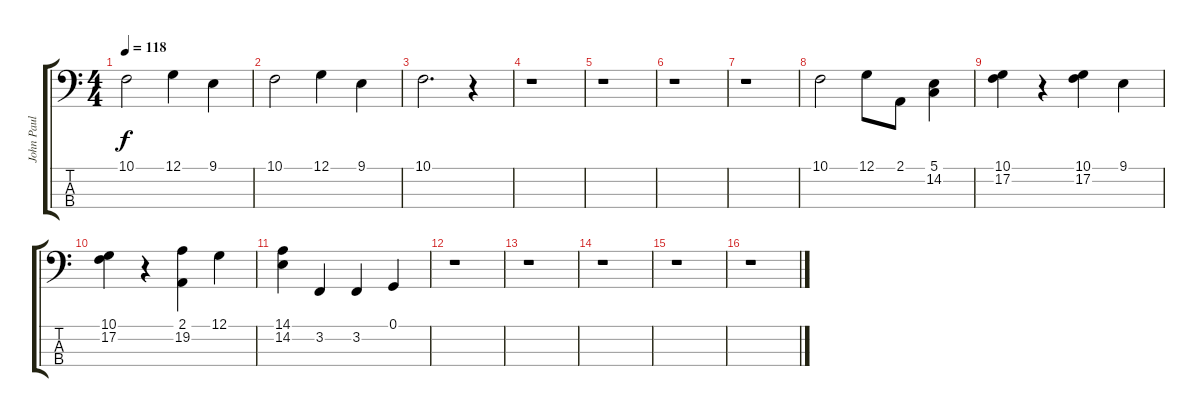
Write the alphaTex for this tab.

\track ("John Paul Jones (Orgão 4)" "John Paul ") {instrument brasssection}
\staff {score tabs}
\tuning (G2 D2 A1 E1) {hide}
\ts (4 4)
\tempo 118
\clef f4
\ks c
10.1.2{dy f} 12.1.4 9.1.4 |
10.1.2 12.1.4 9.1.4 |
10.1.2{d} r.4 |
r.1 |
r.1 |
r.1 |
r.1 |
10.1.2 12.1.8 2.1.8 (5.1 14.2).4 |
(10.1 17.2).4 r.4 (10.1 17.2).4 9.1.4 |
(10.1 17.2).4 r.4 (2.1 19.2).4 12.1.4 |
(14.1 14.2).4 3.2.4 3.2.4 0.1.4 |
r.1 |
r.1 |
r.1 |
r.1 |
r.1
